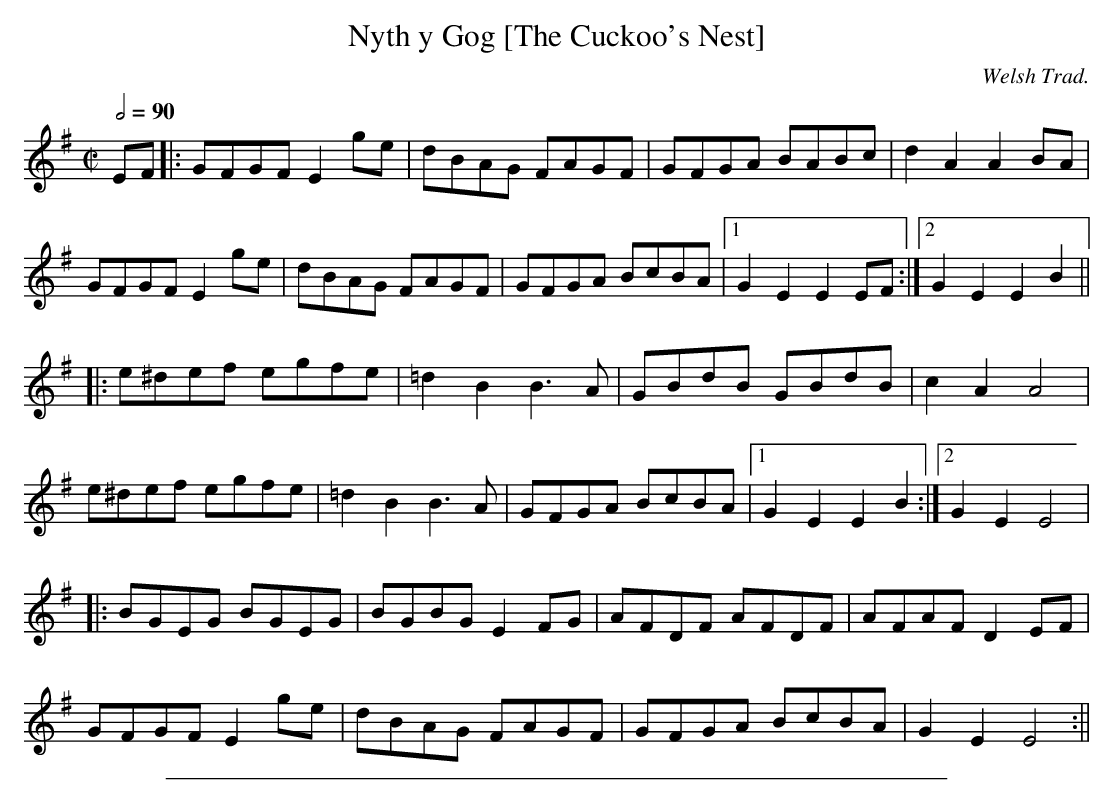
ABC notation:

X:1
T: Nyth y Gog [The Cuckoo's Nest]
C:Welsh Trad.
M:C|
L:1/8
Q:1/2=90
K:Em
EF|:GFGF E2ge|dBAG FAGF|GFGA BABc|d2A2 A2BA|
GFGF E2ge|dBAG FAGF|GFGA BcBA|1 G2E2 E2EF:|2 G2E2 E2B2||
|:e^def egfe|=d2B2 B3A|GBdB GBdB|c2A2 A4|
e^def egfe|=d2B2 B3A|GFGA BcBA|1 G2E2 E2B2:|2 G2E2 E4|
|:BGEG BGEG|BGBG E2FG|AFDF AFDF|AFAF D2EF|
GFGF E2ge|dBAG FAGF|GFGA BcBA|G2E2 E4:||
